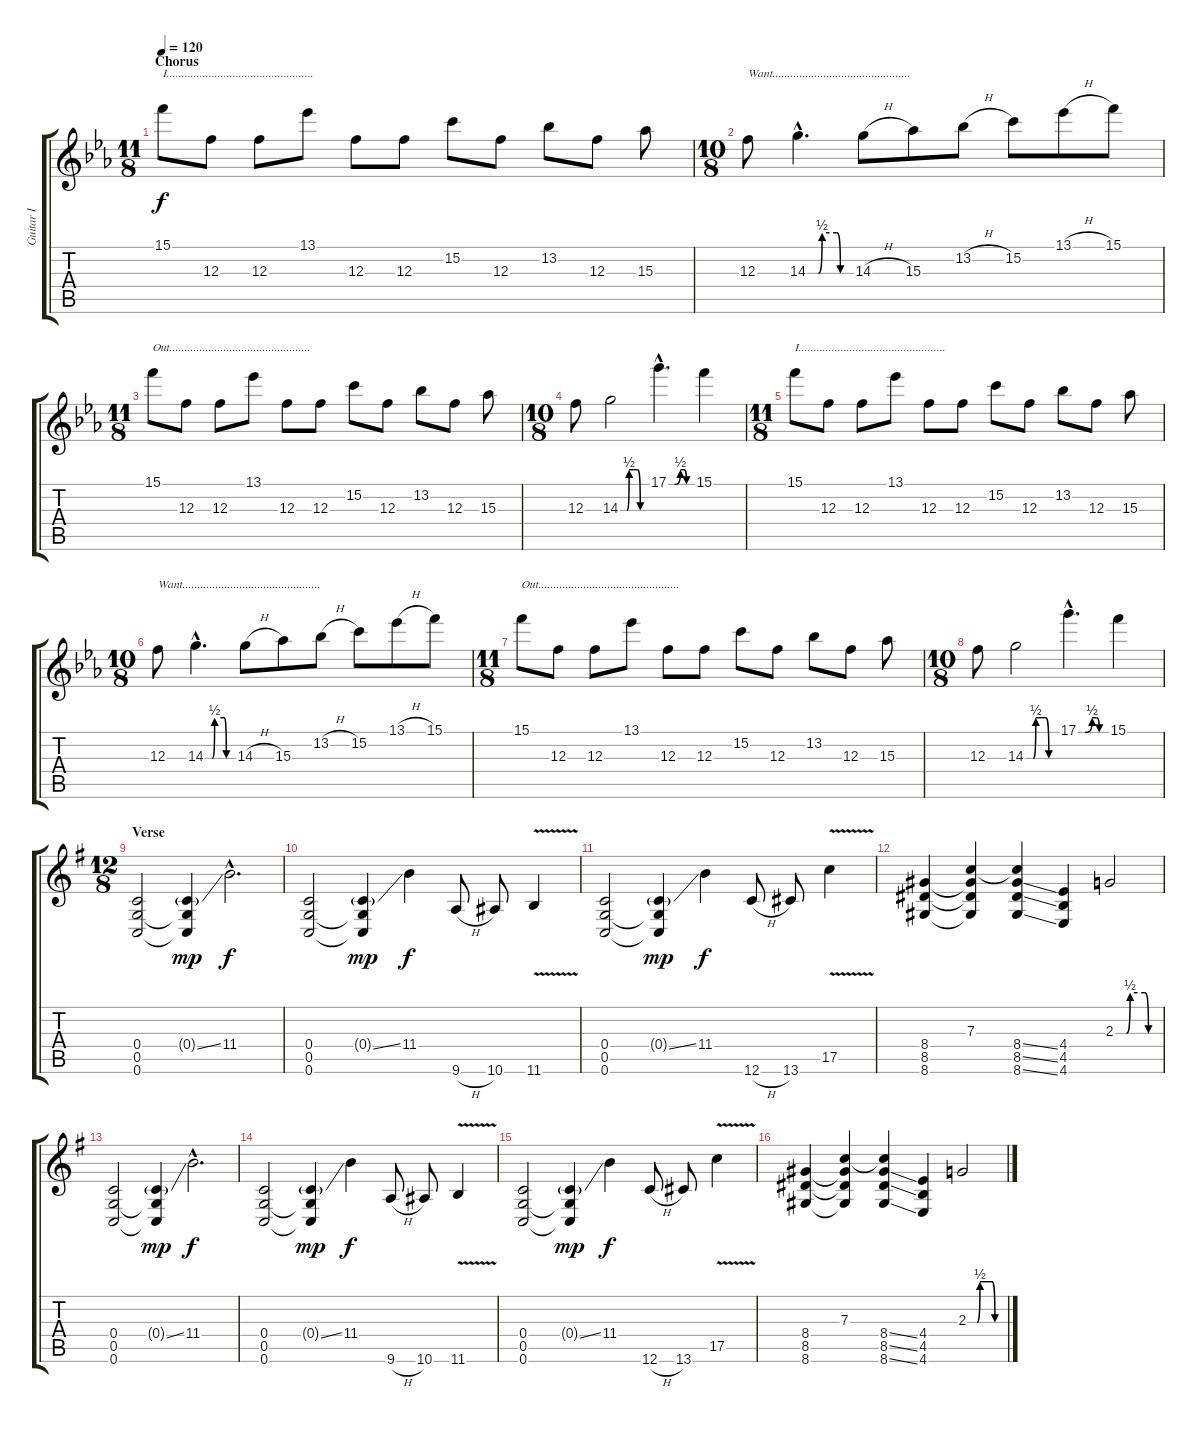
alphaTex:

\track ("Guitar I" "Guitar I") {instrument distortionguitar}
\staff {score tabs}
\tuning (D4 A3 F3 C3 G2 C2) {hide}
\ts (11 8)
\section ("" "Chorus")
\tempo 120
\clef g2
\ks eb
15.1.8{txt "I................................................." dy f} 12.3.8 12.3.8 13.1.8 12.3.8 12.3.8 15.2.8 12.3.8 13.2.8 12.3.8 15.3.8 |
\ts (10 8)
12.3.8{txt "Want.............................................."} 14.3{be (custom 0 0 15 0 20 2 40 2 45 0 60 0) hac}.4{d} 14.3{h}.8 15.3.8 13.2{h}.8 15.2.8 13.1{h}.8 15.1.8 |
\ts (11 8)
15.1.8{txt "Out..............................................."} 12.3.8 12.3.8 13.1.8 12.3.8 12.3.8 15.2.8 12.3.8 13.2.8 12.3.8 15.3.8 |
\ts (10 8)
12.3.8 14.3{be (custom 0 0 15 0 20 2 30 2 39 2 45 0 60 0)}.2 17.1{be (custom 0 0 15 0 30 2 39 2 45 0 60 0) hac}.4{d} 15.1.4 |
\ts (11 8)
15.1.8{txt "I................................................."} 12.3.8 12.3.8 13.1.8 12.3.8 12.3.8 15.2.8 12.3.8 13.2.8 12.3.8 15.3.8 |
\ts (10 8)
12.3.8{txt "Want.............................................."} 14.3{be (custom 0 0 15 0 20 2 40 2 45 0 60 0) hac}.4{d} 14.3{h}.8 15.3.8 13.2{h}.8 15.2.8 13.1{h}.8 15.1.8 |
\ts (11 8)
15.1.8{txt "Out..............................................."} 12.3.8 12.3.8 13.1.8 12.3.8 12.3.8 15.2.8 12.3.8 13.2.8 12.3.8 15.3.8 |
\ts (10 8)
12.3.8 14.3{be (custom 0 0 15 0 20 2 30 2 39 2 45 0 60 0)}.2 17.1{be (custom 0 0 15 0 30 2 39 2 45 0 60 0) hac}.4{d} 15.1.4 |
\ts (12 8)
\section ("" "Verse")
\ks g
(0.4 0.5 0.6).2 (0.4{ss g} 0.5{t} 0.6{t}).4{dy mp} 11.4{hac}.2{d dy f} |
(0.4 0.5 0.6).2 (0.4{ss g} 0.5{t} 0.6{t}).4{dy mp} 11.4.4{dy f} 9.6{h}.8 10.6.8 11.6{v}.4 |
(0.4 0.5 0.6).2 (0.4{ss g} 0.5{t} 0.6{t}).4{dy mp} 11.4.4{dy f} 12.6{h}.8 13.6.8 17.5{v}.4 |
(8.4 8.5 8.6).4 (7.3 8.4{t} 8.5{t} 8.6{t}).4 (7.3{t} 8.4{ss} 8.5{ss} 8.6{ss}).4 (4.4 4.5 4.6).4 2.3{be (custom 0 0 15 0 20 2 30 2 40 2 45 0 60 0)}.2 |
(0.4 0.5 0.6).2 (0.4{ss g} 0.5{t} 0.6{t}).4{dy mp} 11.4{hac}.2{d dy f} |
(0.4 0.5 0.6).2 (0.4{ss g} 0.5{t} 0.6{t}).4{dy mp} 11.4.4{dy f} 9.6{h}.8 10.6.8 11.6{v}.4 |
(0.4 0.5 0.6).2 (0.4{ss g} 0.5{t} 0.6{t}).4{dy mp} 11.4.4{dy f} 12.6{h}.8 13.6.8 17.5{v}.4 |
(8.4 8.5 8.6).4 (7.3 8.4{t} 8.5{t} 8.6{t}).4 (7.3{t} 8.4{ss} 8.5{ss} 8.6{ss}).4 (4.4 4.5 4.6).4 2.3{be (custom 0 0 15 0 20 2 30 2 40 2 45 0 60 0)}.2
